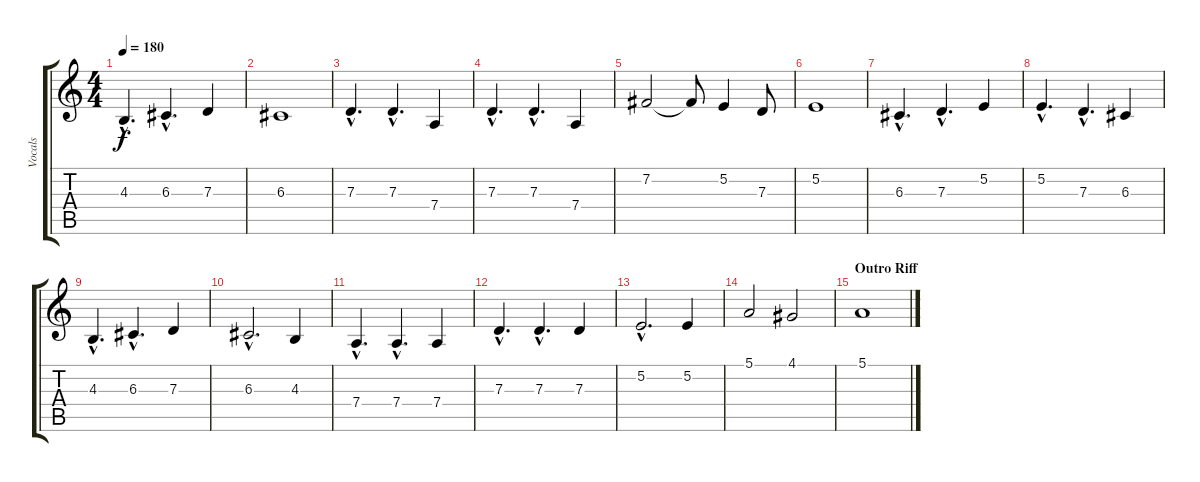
\track ("Vocals" "Vocals") {instrument lead2sawtooth}
\staff {score tabs}
\tuning (E4 B3 G3 D3 A2 E2) {hide}
\ts (4 4)
\tempo 180
\clef g2
\ks c
4.3{hac}.4{d dy f} 6.3{hac}.4{d} 7.3.4 |
6.3.1 |
7.3{hac}.4{d} 7.3{hac}.4{d} 7.4.4 |
7.3{hac}.4{d} 7.3{hac}.4{d} 7.4.4 |
7.2.2 7.2{t}.8 5.2.4 7.3.8 |
5.2.1 |
6.3{hac}.4{d} 7.3{hac}.4{d} 5.2.4 |
5.2{hac}.4{d} 7.3{hac}.4{d} 6.3.4 |
4.3{hac}.4{d} 6.3{hac}.4{d} 7.3.4 |
6.3{hac}.2{d} 4.3.4 |
7.4{hac}.4{d} 7.4{hac}.4{d} 7.4.4 |
7.3{hac}.4{d} 7.3{hac}.4{d} 7.3.4 |
5.2{hac}.2{d} 5.2.4 |
5.1.2 4.1.2 |
\section ("" "Outro Riff")
5.1.1
